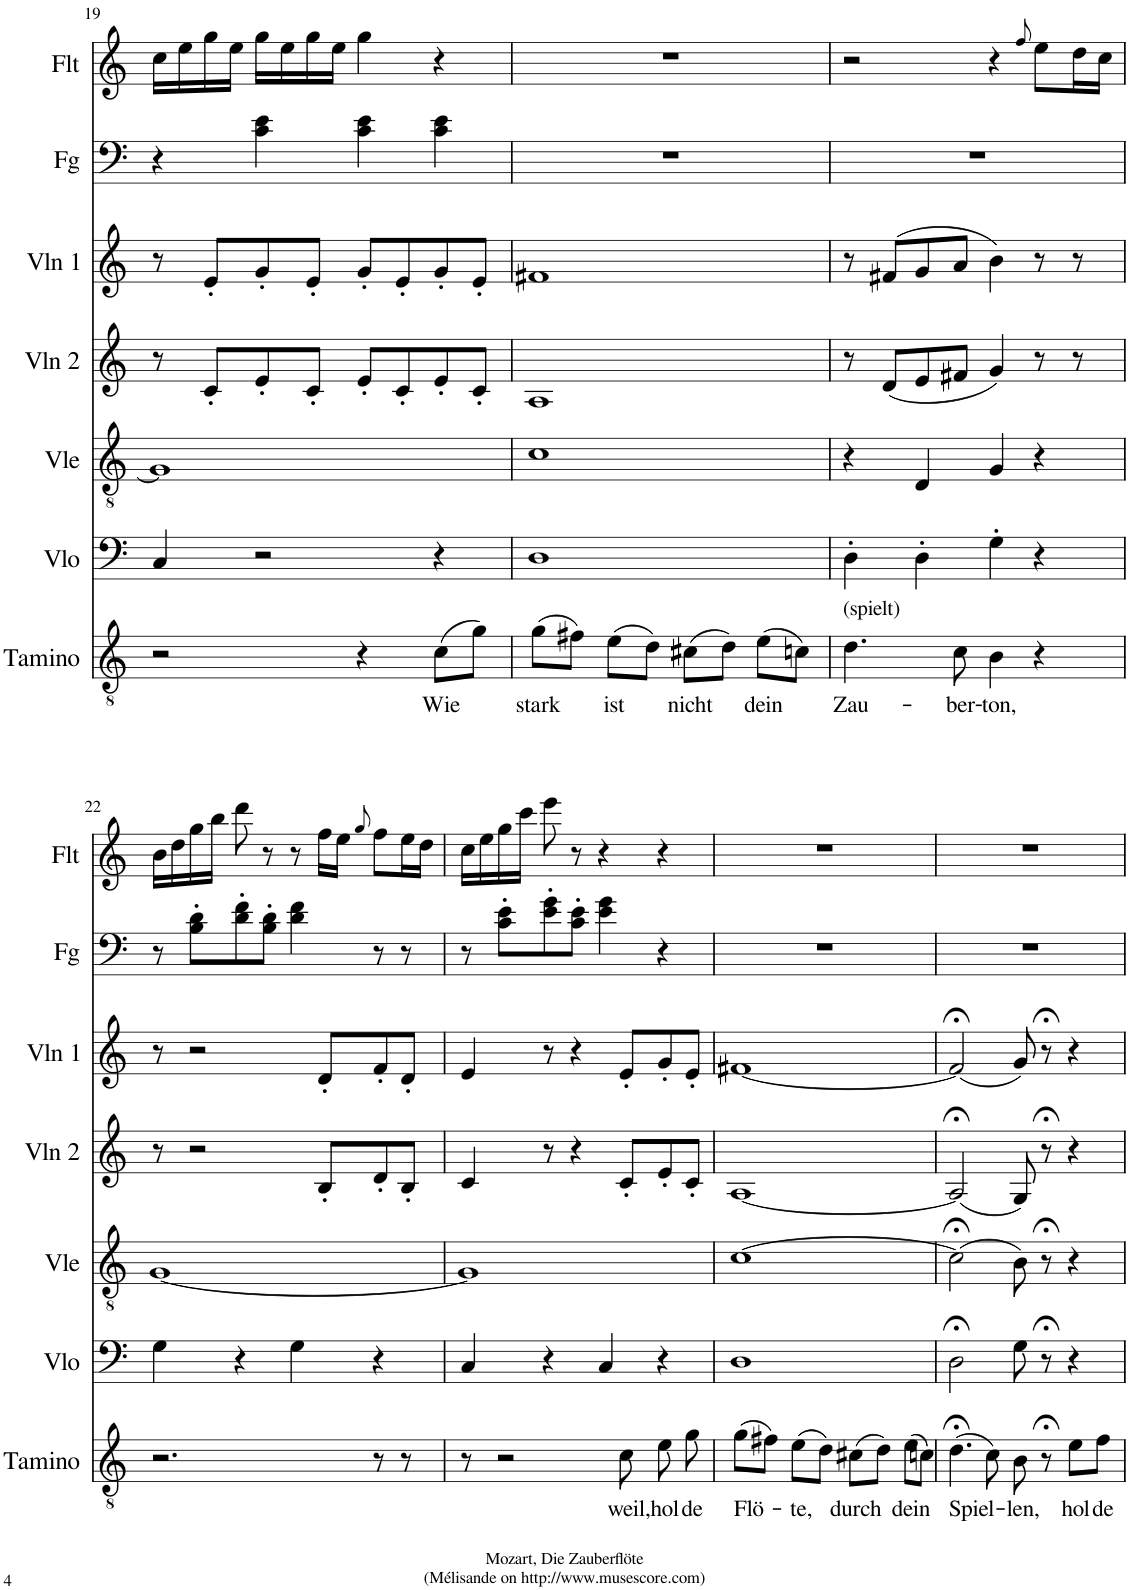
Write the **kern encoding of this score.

**kern	**text	**kern	**kern	**kern	**kern	**kern	**kern
*part7	*part7	*part6	*part5	*part4	*part3	*part2	*part1
*staff7	*staff7	*staff6	*staff5	*staff4	*staff3	*staff2	*staff1
*I"Tamino	*	*I"Vcello	*I"Viole	*I"Violon 2	*I"Violon 1	*I"Fagotti	*I"Flute
*I'Tamino	*	*I'Vlo	*I'Vle	*I'Vln 2	*I'Vln 1	*I'Fg	*I'Flt
!!LO:PB:g=z
*clefGv2	*	*clefF4	*clefGv2	*clefG2	*clefG2	*clefF4	*clefG2
*k[]	*	*k[]	*k[]	*k[]	*k[]	*k[]	*k[]
*M2/2	*	*M2/2	*M2/2	*M2/2	*M2/2	*M2/2	*M2/2
=19	=19	=19	=19	=19	=19	=19	=19
2r	.	4C/	1G]	8r	8r	4r	16cc\LL
.	.	.	.	.	.	.	16ee\
.	.	.	.	8c'/L	8e'/L	.	16gg\
.	.	.	.	.	.	.	16ee\JJ
.	.	2r	.	8e'/	8g'/	4c\ 4e\	16gg\LL
.	.	.	.	.	.	.	16ee\
.	.	.	.	8c'/J	8e'/J	.	16gg\
.	.	.	.	.	.	.	16ee\JJ
4r	.	.	.	8e'/L	8g'/L	4c\ 4e\	4gg\
.	.	.	.	8c'/	8e'/	.	.
!	!LO:LY:b	!	!	!	!	!	!
(8c\L	Wie	4r	.	8e'/	8g'/	4c\ 4e\	4r
8g\J)	.	.	.	8c'/J	8e'/J	.	.
=20	=20	=20	=20	=20	=20	=20	=20
!	!LO:LY:b	!	!	!	!	!	!
(8g\L	stark	1D	1c	1A	1f#X	1r	1r
8f#X\J)	.	.	.	.	.	.	.
!	!LO:LY:b	!	!	!	!	!	!
(8e\L	ist	.	.	.	.	.	.
8d\J)	.	.	.	.	.	.	.
!	!LO:LY:b	!	!	!	!	!	!
(8c#X\L	nicht	.	.	.	.	.	.
8d\J)	.	.	.	.	.	.	.
!	!LO:LY:b	!	!	!	!	!	!
(8e\L	dein	.	.	.	.	.	.
8cn\J)	.	.	.	.	.	.	.
=21	=21	=21	=21	=21	=21	=21	=21
!LO:TX:a:t=(spielt)	!	!	!	!	!	!	!
!	!LO:LY:b	!	!	!	!	!	!
4.d\	Zau-	4D'\	4r	8r	8r	1r	2r
.	.	.	.	(8d/L	(8f#X/L	.	.
.	.	4D'\	4D/	8e/	8g/	.	.
!	!LO:LY:b	!	!	!	!	!	!
8c\	-ber-	.	.	8f#X/J	8a/J	.	.
!	!LO:LY:b	!	!	!	!	!	!
4B\	-ton,	4G'\	4G/	4g/)	4b\)	.	4r
.	.	.	.	.	.	.	8qff/
4r	.	4r	4r	8r	8r	.	8ee\L
.	.	.	.	8r	8r	.	16dd\L
.	.	.	.	.	.	.	16cc\JJ
!!LO:LB:g=z
=22	=22	=22	=22	=22	=22	=22	=22
2.r	.	4G\	[1G	8r	8r	8r	16b\LL
.	.	.	.	.	.	.	16dd\
.	.	.	.	2r	2r	8B\' 8d\'L	16gg\
.	.	.	.	.	.	.	16bb\JJ
.	.	4r	.	.	.	8d\' 8f\'	8ddd\
.	.	.	.	.	.	8B\' 8d\'J	8r
.	.	4G\	.	.	.	4d\ 4f\	8r
.	.	.	.	8B'/L	8d'/L	.	16ff\LL
.	.	.	.	.	.	.	16ee\JJ
.	.	.	.	.	.	.	8qgg/
8r	.	4r	.	8d'/	8f'/	8r	8ff\L
8r	.	.	.	8B'/J	8d'/J	8r	16ee\L
.	.	.	.	.	.	.	16dd\JJ
=23	=23	=23	=23	=23	=23	=23	=23
8r	.	4C/	1G]	4c/	4e/	8r	16cc\LL
.	.	.	.	.	.	.	16ee\
2r	.	.	.	.	.	8c\' 8e\'L	16gg\
.	.	.	.	.	.	.	16ccc\JJ
.	.	4r	.	8r	8r	8e\' 8g\'	8eee\
.	.	.	.	4r	4r	8c\' 8e\'J	8r
.	.	4C/	.	.	.	4e\ 4g\	4r
!	!LO:LY:b	!	!	!	!	!	!
8c\	weil,	.	.	8c'/L	8e'/L	.	.
!	!LO:LY:b	!	!	!	!	!	!
8e\	hol-	4r	.	8e'/	8g'/	4r	4r
!	!LO:LY:b	!	!	!	!	!	!
8g\	-de	.	.	8c'/J	8e'/J	.	.
=24	=24	=24	=24	=24	=24	=24	=24
!	!LO:LY:b	!	!	!	!	!	!
(8g\L	Flö-	1D	[1c	[1A	[1f#X	1r	1r
8f#X\J)	.	.	.	.	.	.	.
!	!LO:LY:b	!	!	!	!	!	!
(8e\L	-te,	.	.	.	.	.	.
8d\J)	.	.	.	.	.	.	.
!	!LO:LY:b	!	!	!	!	!	!
(8c#X\L	durch	.	.	.	.	.	.
8d\J)	.	.	.	.	.	.	.
!	!LO:LY:b	!	!	!	!	!	!
(8e\L	dein	.	.	.	.	.	.
8cn\J)	.	.	.	.	.	.	.
=25	=25	=25	=25	=25	=25	=25	=25
!	!LO:LY:b	!	!	!	!	!	!
(4.d;<\	Spiel-	2D;<\	(2c;<\]	(2A;</]	(2f#;</]	1r	1r
8c\)	.	.	.	.	.	.	.
!	!LO:LY:b	!	!	!	!	!	!
8B\	-len,	8G\	8B\)	8G/)	8g/)	.	.
8r;<	.	8r;<	8r;<	8r;<	8r;<	.	.
!	!LO:LY:b	!	!	!	!	!	!
8e\L	hol-	4r	4r	4r	4r	.	.
!	!LO:LY:b	!	!	!	!	!	!
8f\J	-de	.	.	.	.	.	.
=	=	=	=	=	=	=	=
*-	*-	*-	*-	*-	*-	*-	*-
